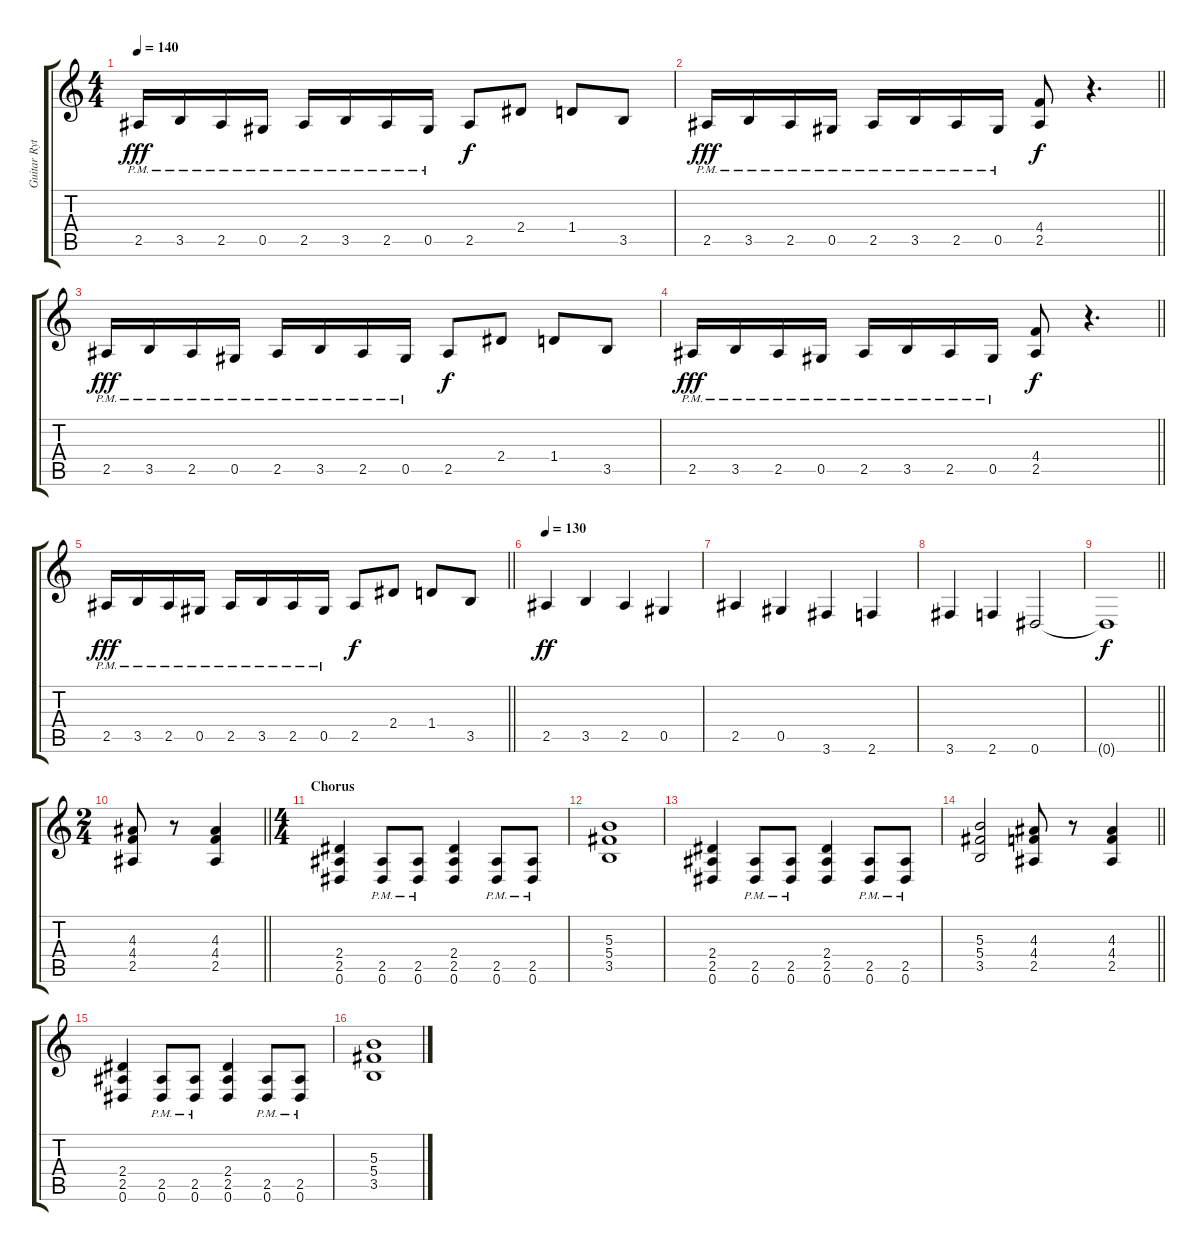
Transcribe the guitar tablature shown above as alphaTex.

\track ("Guitar Rythmic" "Guitar Ryt") {instrument distortionguitar}
\staff {score tabs}
\tuning (Eb4 Bb3 Gb3 Db3 Ab2 Eb2) {hide}
\ts (4 4)
\tempo 140
\clef g2
\ks c
2.5{pm}.16{dy fff} 3.5{pm}.16 2.5{pm}.16 0.5{pm}.16 2.5{pm}.16 3.5{pm}.16 2.5{pm}.16 0.5{pm}.16 2.5.8{dy f} 2.4.8 1.4.8 3.5.8 |
\barLineRight lightlight
2.5{pm}.16{dy fff} 3.5{pm}.16 2.5{pm}.16 0.5{pm}.16 2.5{pm}.16 3.5{pm}.16 2.5{pm}.16 0.5{pm}.16 (4.4 2.5).8{dy f} r.4{d} |
2.5{pm}.16{dy fff} 3.5{pm}.16 2.5{pm}.16 0.5{pm}.16 2.5{pm}.16 3.5{pm}.16 2.5{pm}.16 0.5{pm}.16 2.5.8{dy f} 2.4.8 1.4.8 3.5.8 |
\barLineRight lightlight
2.5{pm}.16{dy fff} 3.5{pm}.16 2.5{pm}.16 0.5{pm}.16 2.5{pm}.16 3.5{pm}.16 2.5{pm}.16 0.5{pm}.16 (4.4 2.5).8{dy f} r.4{d} |
\barLineRight lightlight
2.5{pm}.16{dy fff} 3.5{pm}.16 2.5{pm}.16 0.5{pm}.16 2.5{pm}.16 3.5{pm}.16 2.5{pm}.16 0.5{pm}.16 2.5.8{dy f} 2.4.8 1.4.8 3.5.8 |
\tempo 130
2.5.4{dy ff} 3.5.4 2.5.4 0.5.4 |
2.5.4 0.5.4 3.6.4 2.6.4 |
3.6.4 2.6.4 0.6.2 |
\barLineRight lightlight
0.6{t}.1{dy f} |
\ts (2 4)
\barLineRight lightlight
(4.3 4.4 2.5).8 r.8 (4.3 4.4 2.5).4 |
\ts (4 4)
\section ("" "Chorus")
(2.4 2.5 0.6).4 (2.5{pm} 0.6{pm}).8 (2.5{pm} 0.6{pm}).8 (2.4 2.5 0.6).4 (2.5{pm} 0.6{pm}).8 (2.5{pm} 0.6{pm}).8 |
(5.3 5.4 3.5).1 |
(2.4 2.5 0.6).4 (2.5{pm} 0.6{pm}).8 (2.5{pm} 0.6{pm}).8 (2.4 2.5 0.6).4 (2.5{pm} 0.6{pm}).8 (2.5{pm} 0.6{pm}).8 |
\barLineRight lightlight
(5.3 5.4 3.5).2 (4.3 4.4 2.5).8 r.8 (4.3 4.4 2.5).4 |
(2.4 2.5 0.6).4 (2.5{pm} 0.6{pm}).8 (2.5{pm} 0.6{pm}).8 (2.4 2.5 0.6).4 (2.5{pm} 0.6{pm}).8 (2.5{pm} 0.6{pm}).8 |
(5.3 5.4 3.5).1
